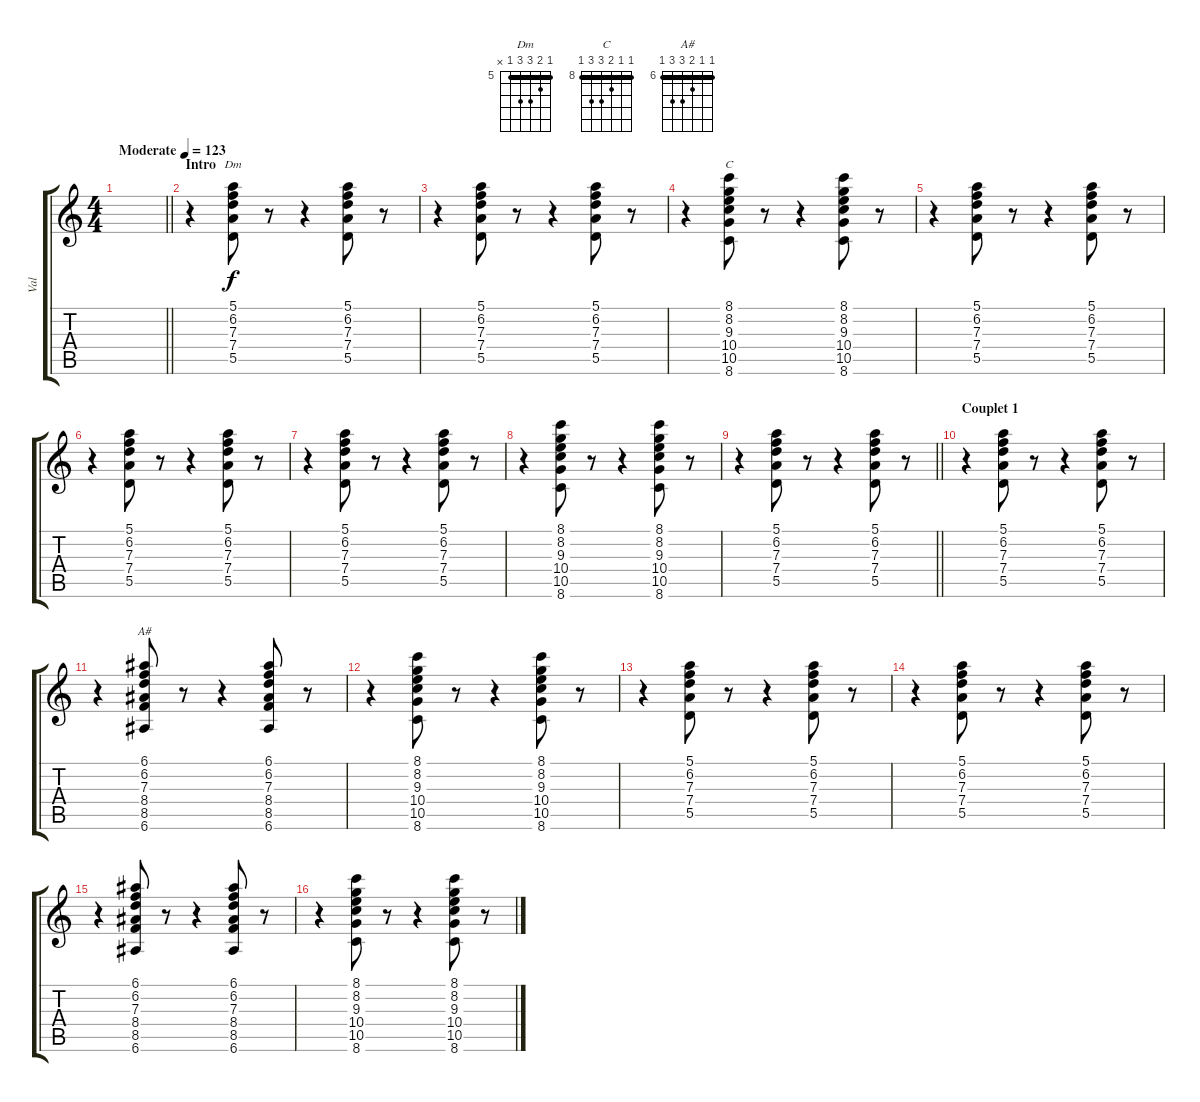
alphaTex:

\track ("Val" "Val") {instrument acousticguitarsteel}
\staff {score tabs}
\tuning (E4 B3 G3 D3 A2 E2) {hide}
\chord ("Dm" 5 6 7 7 5 x) {firstfret 5 barre 5}
\chord ("C" 8 8 9 10 10 8) {firstfret 8 barre 8}
\chord ("A#" 6 6 7 8 8 6) {firstfret 6 barre 6}
\ts (4 4)
\tempo (123 "Moderate")
\clef g2
\barLineRight lightlight
\ks c
|
\section ("" "Intro")
r.4 (5.1 6.2 7.3 7.4 5.5).8{ch "Dm"} r.8 r.4 (5.1 6.2 7.3 7.4 5.5).8 r.8 |
r.4 (5.1 6.2 7.3 7.4 5.5).8 r.8 r.4 (5.1 6.2 7.3 7.4 5.5).8 r.8 |
r.4 (8.1 8.2 9.3 10.4 10.5 8.6).8{ch "C"} r.8 r.4 (8.1 8.2 9.3 10.4 10.5 8.6).8 r.8 |
r.4 (5.1 6.2 7.3 7.4 5.5).8 r.8 r.4 (5.1 6.2 7.3 7.4 5.5).8 r.8 |
r.4 (5.1 6.2 7.3 7.4 5.5).8 r.8 r.4 (5.1 6.2 7.3 7.4 5.5).8 r.8 |
r.4 (5.1 6.2 7.3 7.4 5.5).8 r.8 r.4 (5.1 6.2 7.3 7.4 5.5).8 r.8 |
r.4 (8.1 8.2 9.3 10.4 10.5 8.6).8 r.8 r.4 (8.1 8.2 9.3 10.4 10.5 8.6).8 r.8 |
\barLineRight lightlight
r.4 (5.1 6.2 7.3 7.4 5.5).8 r.8 r.4 (5.1 6.2 7.3 7.4 5.5).8 r.8 |
\section ("" "Couplet 1")
r.4 (5.1 6.2 7.3 7.4 5.5).8 r.8 r.4 (5.1 6.2 7.3 7.4 5.5).8 r.8 |
r.4 (6.1 6.2 7.3 8.4 8.5 6.6).8{ch "A#"} r.8 r.4 (6.1 6.2 7.3 8.4 8.5 6.6).8 r.8 |
r.4 (8.1 8.2 9.3 10.4 10.5 8.6).8 r.8 r.4 (8.1 8.2 9.3 10.4 10.5 8.6).8 r.8 |
r.4 (5.1 6.2 7.3 7.4 5.5).8 r.8 r.4 (5.1 6.2 7.3 7.4 5.5).8 r.8 |
r.4 (5.1 6.2 7.3 7.4 5.5).8 r.8 r.4 (5.1 6.2 7.3 7.4 5.5).8 r.8 |
r.4 (6.1 6.2 7.3 8.4 8.5 6.6).8 r.8 r.4 (6.1 6.2 7.3 8.4 8.5 6.6).8 r.8 |
r.4 (8.1 8.2 9.3 10.4 10.5 8.6).8 r.8 r.4 (8.1 8.2 9.3 10.4 10.5 8.6).8 r.8
